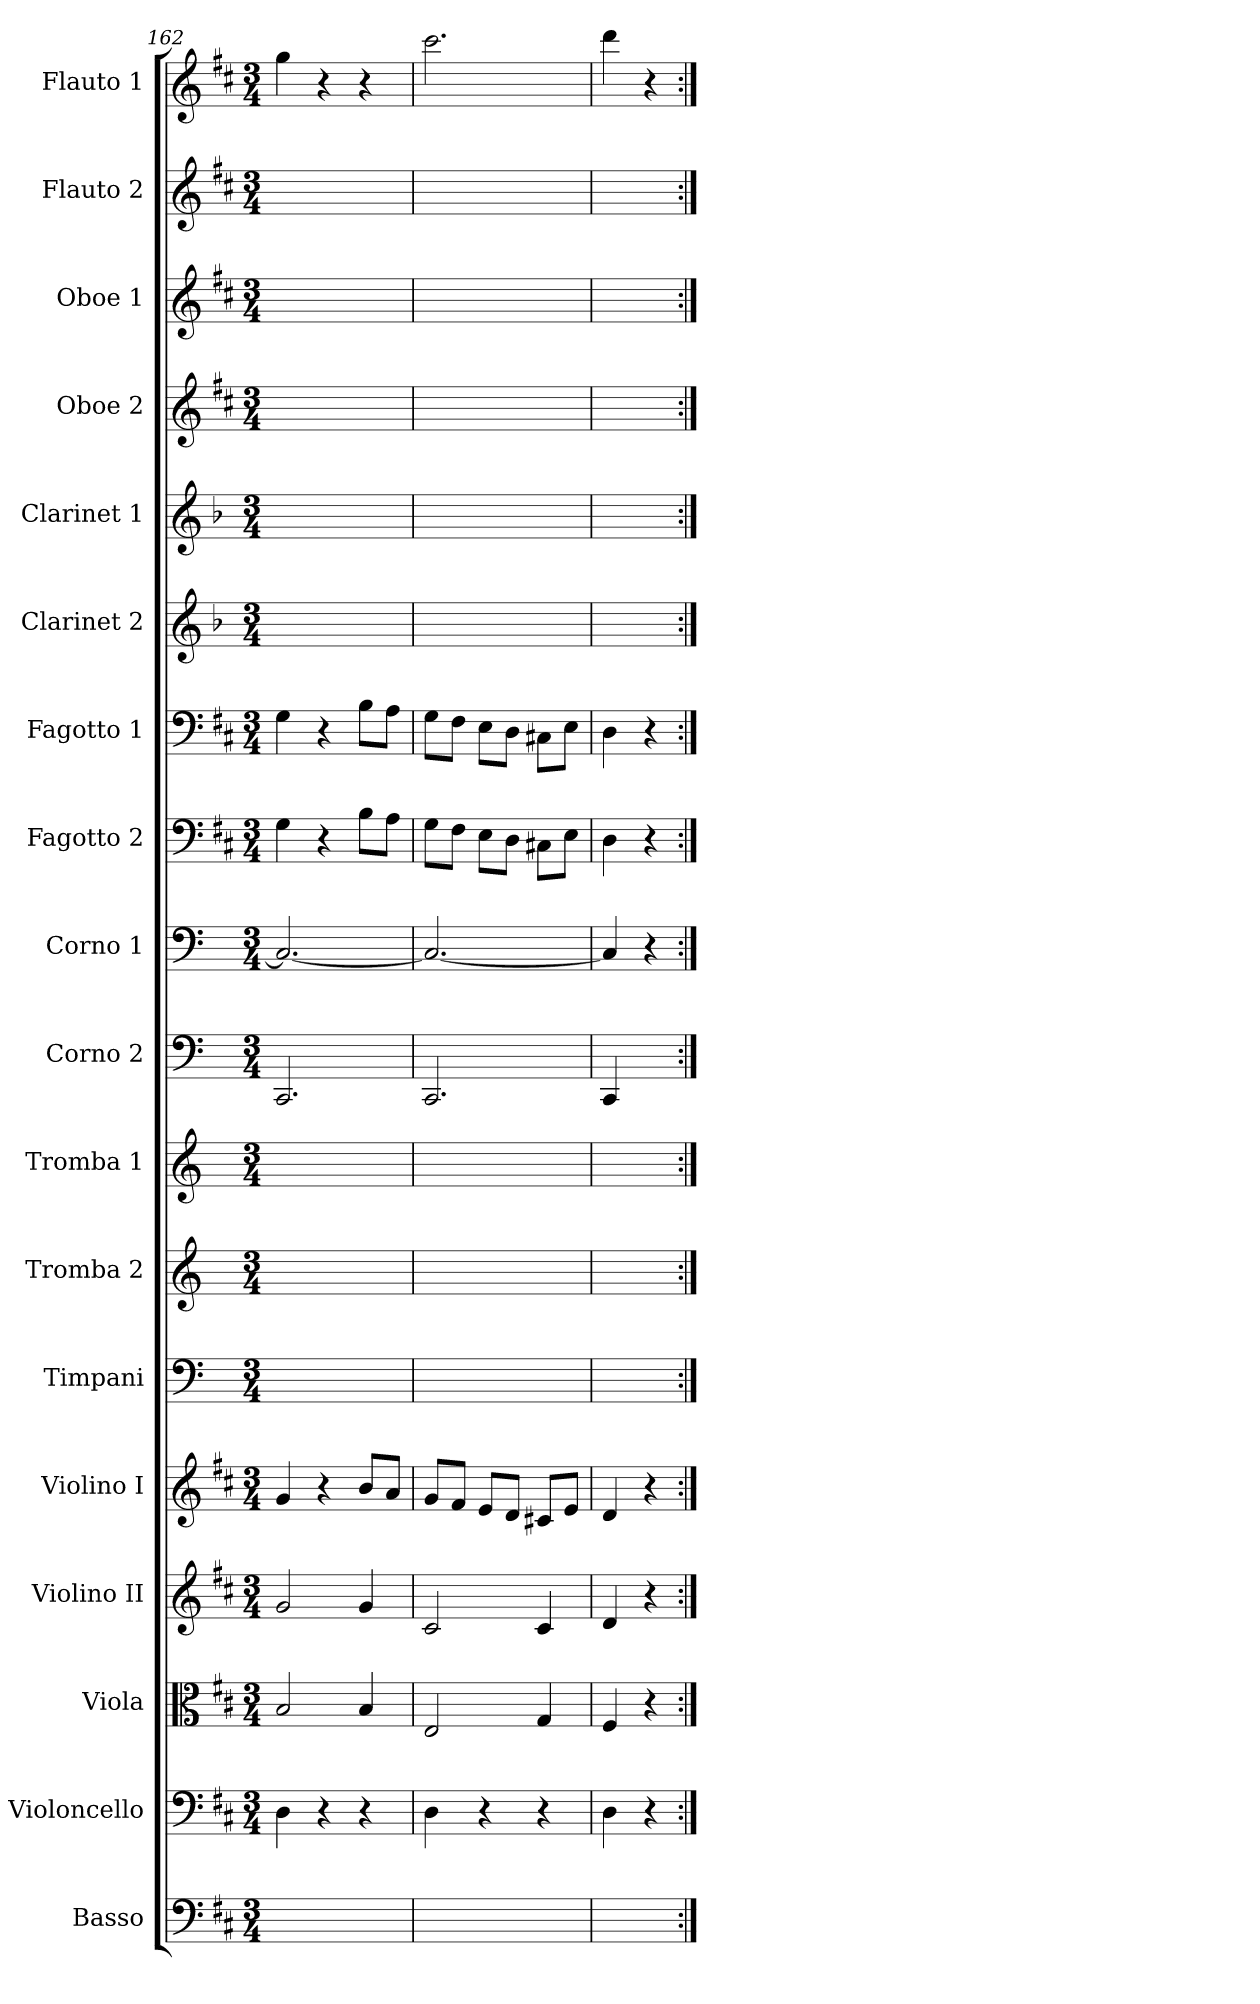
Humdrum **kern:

**kern	**kern	**kern	**kern	**kern	**kern	**kern	**kern	**kern	**kern	**kern	**kern	**kern	**kern	**kern	**kern	**kern	**kern
*part18	*part17	*part16	*part15	*part14	*part13	*part12	*part11	*part10	*part9	*part8	*part7	*part6	*part5	*part4	*part3	*part2	*part1
*staff18	*staff17	*staff16	*staff15	*staff14	*staff13	*staff12	*staff11	*staff10	*staff9	*staff8	*staff7	*staff6	*staff5	*staff4	*staff3	*staff2	*staff1
*I"Basso	*I"Violoncello	*I"Viola	*I"Violino II	*I"Violino I	*I"Timpani	*I"Tromba 2	*I"Tromba 1	*I"Corno 2	*I"Corno 1	*I"Fagotto 2	*I"Fagotto 1	*I"Clarinet 2	*I"Clarinet 1	*I"Oboe 2	*I"Oboe 1	*I"Flauto 2	*I"Flauto 1
*I'B	*I'Vc	*I'Vla	*I'Vln	*I'Vln	*I'Timp	*	*	*	*	*	*	*I'Cl	*I'Cl	*I'Ob	*I'Ob	*I'Fl	*I'Fl
*clefF4	*clefF4	*clefC3	*clefG2	*clefG2	*clefF4	*clefG2	*clefG2	*clefF4	*clefF4	*clefF4	*clefF4	*clefG2	*clefG2	*clefG2	*clefG2	*clefG2	*clefG2
*ITrd7c12	*	*	*	*	*	*ITrd-1c-2	*ITrd-1c-2	*ITrd6c10	*ITrd6c10	*	*	*ITrd2c3	*ITrd2c3	*	*	*	*
*k[f#c#]	*k[f#c#]	*k[f#c#]	*k[f#c#]	*k[f#c#]	*	*	*	*	*	*k[f#c#]	*k[f#c#]	*k[f#c#]	*k[f#c#]	*k[f#c#]	*k[f#c#]	*k[f#c#]	*k[f#c#]
*M3/4	*M3/4	*M3/4	*M3/4	*M3/4	*M3/4	*M3/4	*M3/4	*M3/4	*M3/4	*M3/4	*M3/4	*M3/4	*M3/4	*M3/4	*M3/4	*M3/4	*M3/4
=162	=162	=162	=162	=162	=162	=162	=162	=162	=162	=162	=162	=162	=162	=162	=162	=162	=162
2.ryy	4D	2B	2g	4g	2.ryy	2.ryy	2.ryy	2.DDD	2.DD_	4G	4G	2.ryy	2.ryy	2.ryy	2.ryy	2.ryy	4gg
.	4r	.	.	4r	.	.	.	.	.	4r	4r	.	.	.	.	.	4r
.	4r	4B	4g	8b/L	.	.	.	.	.	8B\L	8B\L	.	.	.	.	.	4r
.	.	.	.	8a/J	.	.	.	.	.	8A\J	8A\J	.	.	.	.	.	.
=163	=163	=163	=163	=163	=163	=163	=163	=163	=163	=163	=163	=163	=163	=163	=163	=163	=163
2.ryy	4D	2E	2c#	8g/L	2.ryy	2.ryy	2.ryy	2.DDD	2.DD_	8G\L	8G\L	2.ryy	2.ryy	2.ryy	2.ryy	2.ryy	2.ccc#
.	.	.	.	8f#/J	.	.	.	.	.	8F#\J	8F#\J	.	.	.	.	.	.
.	4r	.	.	8e/L	.	.	.	.	.	8E\L	8E\L	.	.	.	.	.	.
.	.	.	.	8d/J	.	.	.	.	.	8D\J	8D\J	.	.	.	.	.	.
.	4r	4G	4c#	8c#X/L	.	.	.	.	.	8C#X\L	8C#X\L	.	.	.	.	.	.
.	.	.	.	8e/J	.	.	.	.	.	8E\J	8E\J	.	.	.	.	.	.
=164	=164	=164	=164	=164	=164	=164	=164	=164	=164	=164	=164	=164	=164	=164	=164	=164	=164
2ryy	4D	4F#	4d	4d	2ryy	2ryy	2ryy	4DDD	4DD]	4D	4D	2ryy	2ryy	2ryy	2ryy	2ryy	4ddd
.	4r	4r	4r	4r	.	.	.	4ryy	4r	4r	4r	.	.	.	.	.	4r
=:|!	=:|!	=:|!	=:|!	=:|!	=:|!	=:|!	=:|!	=:|!	=:|!	=:|!	=:|!	=:|!	=:|!	=:|!	=:|!	=:|!	=:|!
*-	*-	*-	*-	*-	*-	*-	*-	*-	*-	*-	*-	*-	*-	*-	*-	*-	*-
